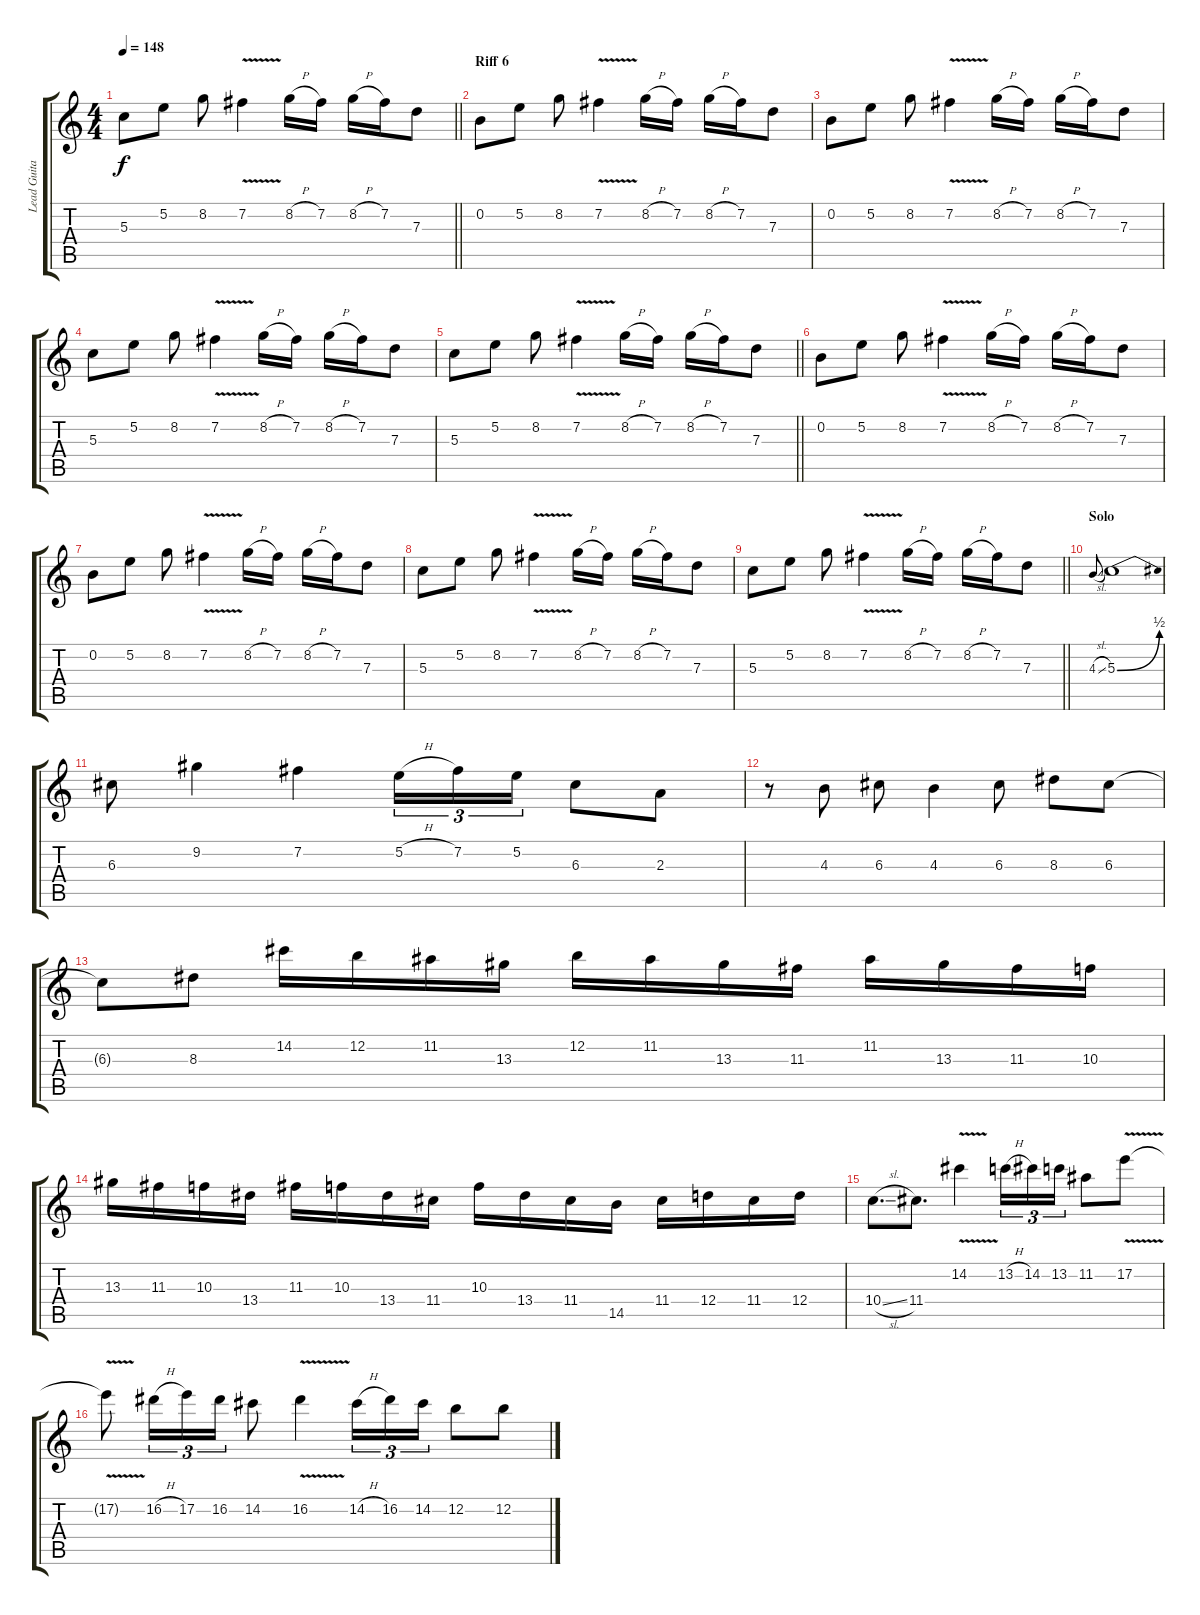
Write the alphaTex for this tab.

\track ("Lead Guitar" "Lead Guita") {instrument distortionguitar}
\staff {score tabs}
\tuning (E4 B3 G3 D3 A2 E2) {hide}
\ts (4 4)
\tempo 148
\clef g2
\barLineRight lightlight
\ks c
5.3.8{dy f} 5.2.8 8.2.8 7.2{v}.4 8.2{h}.16 7.2.16 8.2{h}.16 7.2.16 7.3.8 |
\section ("" "Riff 6")
0.2.8 5.2.8 8.2.8 7.2{v}.4 8.2{h}.16 7.2.16 8.2{h}.16 7.2.16 7.3.8 |
0.2.8 5.2.8 8.2.8 7.2{v}.4 8.2{h}.16 7.2.16 8.2{h}.16 7.2.16 7.3.8 |
5.3.8 5.2.8 8.2.8 7.2{v}.4 8.2{h}.16 7.2.16 8.2{h}.16 7.2.16 7.3.8 |
\barLineRight lightlight
5.3.8 5.2.8 8.2.8 7.2{v}.4 8.2{h}.16 7.2.16 8.2{h}.16 7.2.16 7.3.8 |
0.2.8 5.2.8 8.2.8 7.2{v}.4 8.2{h}.16 7.2.16 8.2{h}.16 7.2.16 7.3.8 |
0.2.8 5.2.8 8.2.8 7.2{v}.4 8.2{h}.16 7.2.16 8.2{h}.16 7.2.16 7.3.8 |
5.3.8 5.2.8 8.2.8 7.2{v}.4 8.2{h}.16 7.2.16 8.2{h}.16 7.2.16 7.3.8 |
\barLineRight lightlight
5.3.8 5.2.8 8.2.8 7.2{v}.4 8.2{h}.16 7.2.16 8.2{h}.16 7.2.16 7.3.8 |
\section ("" "Solo")
4.3{sl}.8{gr onbeat} 5.3{be (bend 0 0 60 2)}.1 |
6.3.8 9.2.4 7.2.4 5.2{h}.16{tu (3 2)} 7.2.16{tu (3 2)} 5.2.16{tu (3 2)} 6.3.8 2.3.8 |
r.8 4.3.8 6.3.8 4.3.4 6.3.8 8.3.8 6.3.8 |
6.3{t}.8 8.3.8 14.2.16 12.2.16 11.2.16 13.3.16 12.2.16 11.2.16 13.3.16 11.3.16 11.2.16 13.3.16 11.3.16 10.3.16 |
13.3.16 11.3.16 10.3.16 13.4.16 11.3.16 10.3.16 13.4.16 11.4.16 10.3.16 13.4.16 11.4.16 14.5.16 11.4.16 12.4.16 11.4.16 12.4.16 |
10.4{sl}.8{d} 11.4.8{d} 14.2{v}.4 13.2{h}.16{tu (3 2)} 14.2.16{tu (3 2)} 13.2.16{tu (3 2)} 11.2.8 17.2{v}.8 |
17.2{t}.8 16.2{h}.16{tu (3 2)} 17.2.16{tu (3 2)} 16.2.16{tu (3 2)} 14.2.8 16.2{v}.4 14.2{h}.16{tu (3 2)} 16.2.16{tu (3 2)} 14.2.16{tu (3 2)} 12.2.8 12.2.8
